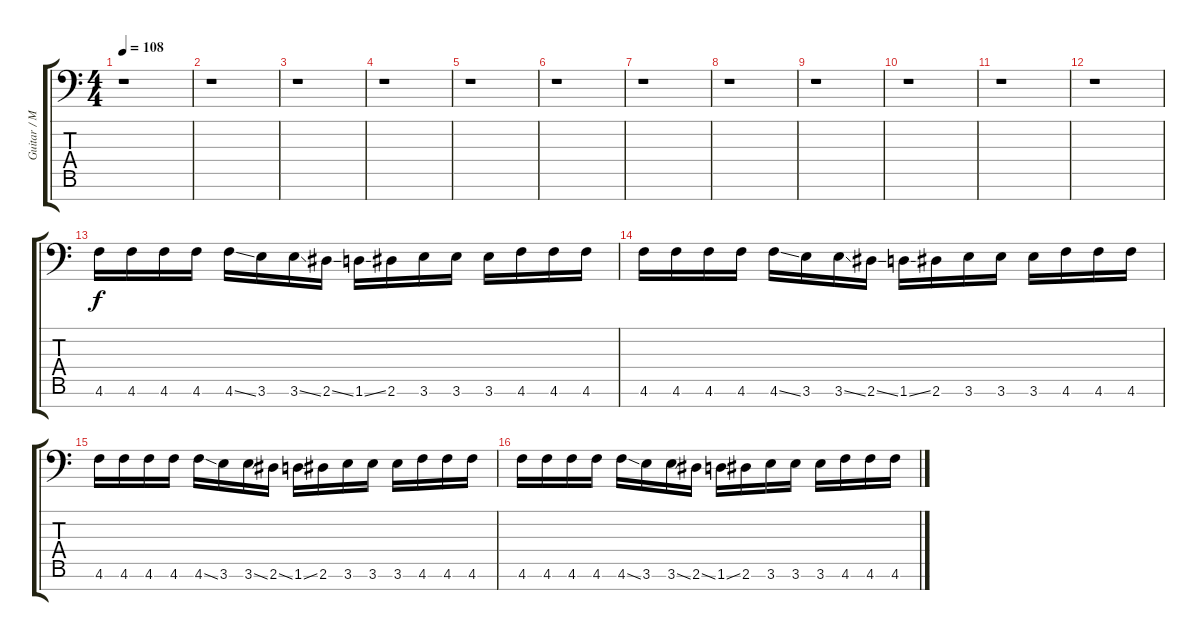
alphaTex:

\track ("Guitar / Mike Mushok" "Guitar / M") {instrument distortionguitar}
\staff {score tabs}
\tuning (Eb4 Bb3 Gb3 Db3 Ab2 Db2 Ab1) {hide}
\ts (4 4)
\tempo 108
\clef f4
\ks c
r.1{dy f instrument distortionguitar} |
r.1 |
r.1 |
r.1 |
r.1 |
r.1 |
r.1 |
r.1 |
r.1 |
r.1 |
r.1 |
r.1 |
4.6.16{instrument guitarharmonics} 4.6.16 4.6.16 4.6.16 4.6{ss}.16 3.6.16 3.6{ss}.16 2.6{ss}.16 1.6{ss}.16 2.6.16 3.6.16 3.6.16 3.6.16 4.6.16 4.6.16 4.6.16 |
4.6.16 4.6.16 4.6.16 4.6.16 4.6{ss}.16 3.6.16 3.6{ss}.16 2.6{ss}.16 1.6{ss}.16 2.6.16 3.6.16 3.6.16 3.6.16 4.6.16 4.6.16 4.6.16 |
4.6.16 4.6.16 4.6.16 4.6.16 4.6{ss}.16 3.6.16 3.6{ss}.16 2.6{ss}.16 1.6{ss}.16 2.6.16 3.6.16 3.6.16 3.6.16 4.6.16 4.6.16 4.6.16 |
4.6.16 4.6.16 4.6.16 4.6.16 4.6{ss}.16 3.6.16 3.6{ss}.16 2.6{ss}.16 1.6{ss}.16 2.6.16 3.6.16 3.6.16 3.6.16 4.6.16 4.6.16 4.6.16
